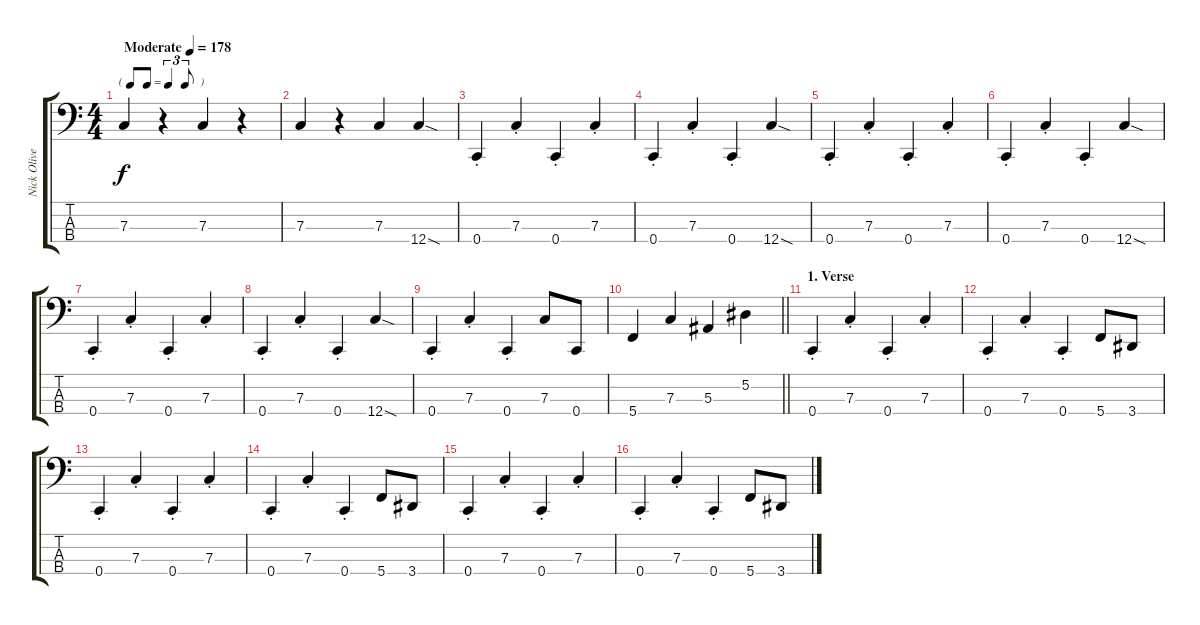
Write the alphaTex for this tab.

\track ("Nick Oliveri" "Nick Olive") {instrument electricbasspick}
\staff {score tabs}
\tuning (Eb2 Bb1 F1 C1) {hide}
\ts (4 4)
\tf triplet8th
\tempo (178 "Moderate")
\clef f4
\ks c
7.3.4{dy f instrument electricbasspick} r.4 7.3.4 r.4 |
7.3.4 r.4 7.3.4 12.4{sod}.4 |
0.4{st}.4 7.3{st}.4 0.4{st}.4 7.3{st}.4 |
0.4{st}.4 7.3{st}.4 0.4{st}.4 12.4{sod}.4 |
0.4{st}.4 7.3{st}.4 0.4{st}.4 7.3{st}.4 |
0.4{st}.4 7.3{st}.4 0.4{st}.4 12.4{sod}.4 |
0.4{st}.4 7.3{st}.4 0.4{st}.4 7.3{st}.4 |
0.4{st}.4 7.3{st}.4 0.4{st}.4 12.4{sod}.4 |
0.4{st}.4 7.3{st}.4 0.4{st}.4 7.3.8 0.4.8 |
\barLineRight lightlight
5.4.4 7.3.4 5.3.4 5.2.4 |
\section ("" "1. Verse")
0.4{st}.4 7.3{st}.4 0.4{st}.4 7.3{st}.4 |
0.4{st}.4 7.3{st}.4 0.4{st}.4 5.4.8 3.4.8 |
0.4{st}.4 7.3{st}.4 0.4{st}.4 7.3{st}.4 |
0.4{st}.4 7.3{st}.4 0.4{st}.4 5.4.8 3.4.8 |
0.4{st}.4 7.3{st}.4 0.4{st}.4 7.3{st}.4 |
0.4{st}.4 7.3{st}.4 0.4{st}.4 5.4.8 3.4.8
